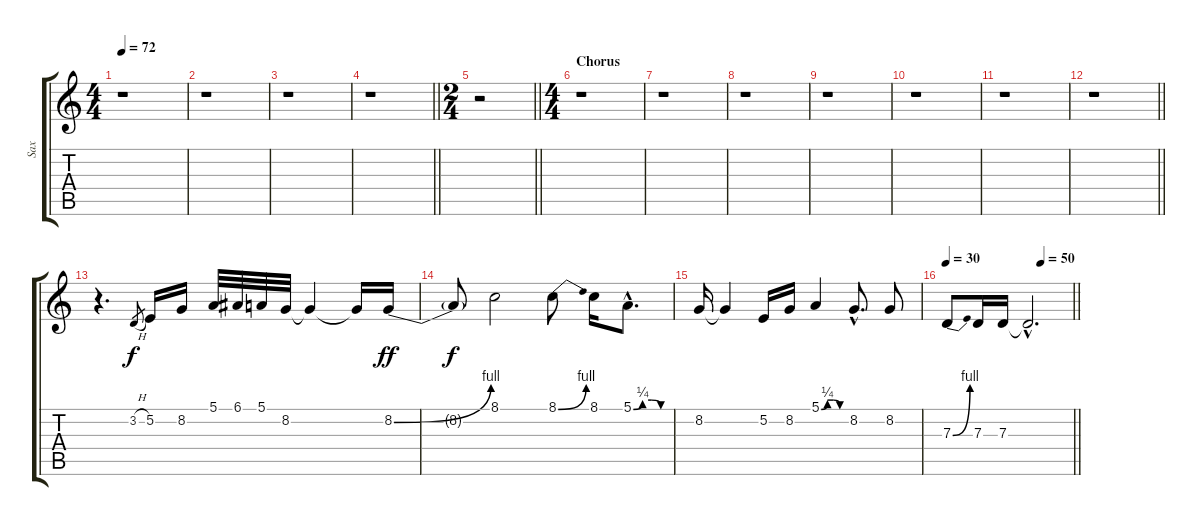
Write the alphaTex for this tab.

\track ("Sax" "Sax") {instrument altosax}
\staff {score tabs}
\tuning (E4 B3 G3 D3 A2 E2) {hide}
\ts (4 4)
\tempo 72
\clef g2
\ks c
r.1{dy f} |
r.1 |
r.1 |
\barLineRight lightlight
r.1 |
\ts (2 4)
\barLineRight lightlight
r.2 |
\ts (4 4)
\section ("" "Chorus")
r.1 |
r.1 |
r.1 |
r.1 |
r.1 |
r.1 |
\barLineRight lightlight
r.1 |
r.4{d} 3.2{h}.8{gr} 5.2.16 8.2.16 5.1.32 6.1.32 5.1.32 8.2.32{volume 10} 8.2{t}.4 8.2{t}.16 8.2{be (bend 0 0 60 4)}.16{dy ff} |
8.2{t}.8{dy f volume 8} 8.1.2 8.1{be (bend 0 0 60 4)}.8 8.1.16 5.1{be (custom 0 0 15 1 30 1 45 0 60 0) hac}.8{d} |
8.2.16{volume 0} 8.2{t}.4 5.2.16{volume 8} 8.2.16 5.1{be (custom 0 0 15 1 30 1 45 0 60 0)}.4 8.2{hac}.8{d} 8.2.8 |
\tempo 30
\tempo (50 0.75)
\barLineRight lightlight
7.3{be (bend 0 0 60 4)}.8 7.3.16 7.3.16{volume 0} 7.3{hac t}.2{d}
